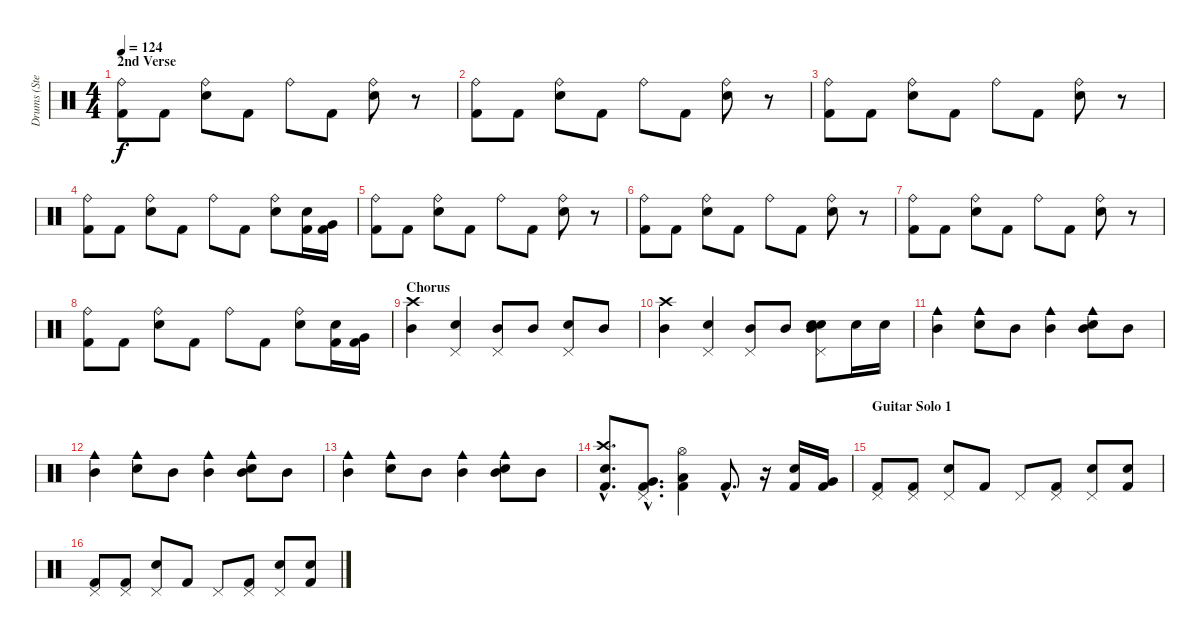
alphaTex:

\track ("Drums (Steven)" "Drums (Ste") {instrument percussion}
\staff {score}
\articulation defaults
\ts (4 4)
\section ("" "2nd Verse")
\tempo 124
\clef neutral
\ks c
("Kick (hit) 2" "Ride (bell)").8{dy f} "Kick (hit) 2".8 ("Electric Snare (hit)" "Ride (bell)").8 "Kick (hit) 2".8 "Ride (bell)".8 "Kick (hit) 2".8 ("Electric Snare (hit)" "Ride (bell)").8 r.8 |
("Kick (hit) 2" "Ride (bell)").8 "Kick (hit) 2".8 ("Electric Snare (hit)" "Ride (bell)").8 "Kick (hit) 2".8 "Ride (bell)".8 "Kick (hit) 2".8 ("Electric Snare (hit)" "Ride (bell)").8 r.8 |
("Kick (hit) 2" "Ride (bell)").8 "Kick (hit) 2".8 ("Electric Snare (hit)" "Ride (bell)").8 "Kick (hit) 2".8 "Ride (bell)".8 "Kick (hit) 2".8 ("Electric Snare (hit)" "Ride (bell)").8 r.8 |
("Kick (hit) 2" "Ride (bell)").8 "Kick (hit) 2".8 ("Electric Snare (hit)" "Ride (bell)").8 "Kick (hit) 2".8 "Ride (bell)".8 "Kick (hit) 2".8 ("Electric Snare (hit)" "Ride (bell)").8 ("Kick (hit) 2" "Electric Snare (hit)").16 ("Kick (hit) 2" "Very Low Tom (hit)").16 |
("Kick (hit) 2" "Ride (bell)").8 "Kick (hit) 2".8 ("Electric Snare (hit)" "Ride (bell)").8 "Kick (hit) 2".8 "Ride (bell)".8 "Kick (hit) 2".8 ("Electric Snare (hit)" "Ride (bell)").8 r.8 |
("Kick (hit) 2" "Ride (bell)").8 "Kick (hit) 2".8 ("Electric Snare (hit)" "Ride (bell)").8 "Kick (hit) 2".8 "Ride (bell)".8 "Kick (hit) 2".8 ("Electric Snare (hit)" "Ride (bell)").8 r.8 |
("Kick (hit) 2" "Ride (bell)").8 "Kick (hit) 2".8 ("Electric Snare (hit)" "Ride (bell)").8 "Kick (hit) 2".8 "Ride (bell)".8 "Kick (hit) 2".8 ("Electric Snare (hit)" "Ride (bell)").8 r.8 |
("Kick (hit) 2" "Ride (bell)").8 "Kick (hit) 2".8 ("Electric Snare (hit)" "Ride (bell)").8 "Kick (hit) 2".8 "Ride (bell)".8 "Kick (hit) 2".8 ("Electric Snare (hit)" "Ride (bell)").8 ("Kick (hit) 2" "Electric Snare (hit)").16 ("Kick (hit) 2" "Very Low Tom (hit)").16 |
\section ("" "Chorus")
("Crash high (hit)" "Mid Tom (hit)").4 ("Pedal Hi-Hat (hit)" "Snare (hit) 2").4 ("Pedal Hi-Hat (hit)" "Mid Tom (hit)").8 "Mid Tom (hit)".8 ("Pedal Hi-Hat (hit)" "Snare (hit) 2").8 "Mid Tom (hit)".8 |
("Crash high (hit)" "Mid Tom (hit)").4 ("Pedal Hi-Hat (hit)" "Snare (hit) 2").4 ("Pedal Hi-Hat (hit)" "Mid Tom (hit)").8 "Mid Tom (hit)".8 ("Pedal Hi-Hat (hit)" "Snare (hit) 2" "Electric Snare (hit)" "Mid Tom (hit)").8 "Electric Snare (hit)".16 "Electric Snare (hit)".16 |
("Mid Tom (hit)" "Cowbell medium (hit)").4 ("Electric Snare (hit)" "Cowbell medium (hit)").8 "Mid Tom (hit)".8 ("Mid Tom (hit)" "Cowbell medium (hit)").4 ("Electric Snare (hit)" "Mid Tom (hit)" "Cowbell medium (hit)").8 "Mid Tom (hit)".8 |
("Mid Tom (hit)" "Cowbell medium (hit)").4 ("Electric Snare (hit)" "Cowbell medium (hit)").8 "Mid Tom (hit)".8 ("Mid Tom (hit)" "Cowbell medium (hit)").4 ("Electric Snare (hit)" "Mid Tom (hit)" "Cowbell medium (hit)").8 "Mid Tom (hit)".8 |
("Mid Tom (hit)" "Cowbell medium (hit)").4 ("Electric Snare (hit)" "Cowbell medium (hit)").8 "Mid Tom (hit)".8 ("Mid Tom (hit)" "Cowbell medium (hit)").4 ("Electric Snare (hit)" "Mid Tom (hit)" "Cowbell medium (hit)").8 "Mid Tom (hit)".8 |
("Kick (hit) 2"{hac} "Snare (hit) 2"{hac} "Crash high (hit)"{hac}).8{d} ("Kick (hit) 2"{hac} "Very Low Tom (hit)"{hac} "Pedal Hi-Hat (hit)"{hac}).8{d} ("Kick (hit) 2" "Low Tom (hit)" "Hi-Hat (open)").4 "Kick (hit) 2"{hac}.8{d} r.16 ("Kick (hit) 2" "Electric Snare (hit)").16 ("Kick (hit) 2" "Very Low Tom (hit)").16 |
\section ("" "Guitar Solo 1")
("Kick (hit) 2" "Pedal Hi-Hat (hit)").8 ("Kick (hit) 2" "Pedal Hi-Hat (hit)").8 ("Electric Snare (hit)" "Pedal Hi-Hat (hit)").8 "Kick (hit) 2".8 "Pedal Hi-Hat (hit)".8 ("Kick (hit) 2" "Pedal Hi-Hat (hit)").8 ("Electric Snare (hit)" "Pedal Hi-Hat (hit)").8 ("Kick (hit) 2" "Snare (hit) 2").8 |
("Kick (hit) 2" "Pedal Hi-Hat (hit)").8 ("Kick (hit) 2" "Pedal Hi-Hat (hit)").8 ("Electric Snare (hit)" "Pedal Hi-Hat (hit)").8 "Kick (hit) 2".8 "Pedal Hi-Hat (hit)".8 ("Kick (hit) 2" "Pedal Hi-Hat (hit)").8 ("Electric Snare (hit)" "Pedal Hi-Hat (hit)").8 ("Kick (hit) 2" "Snare (hit) 2").8
